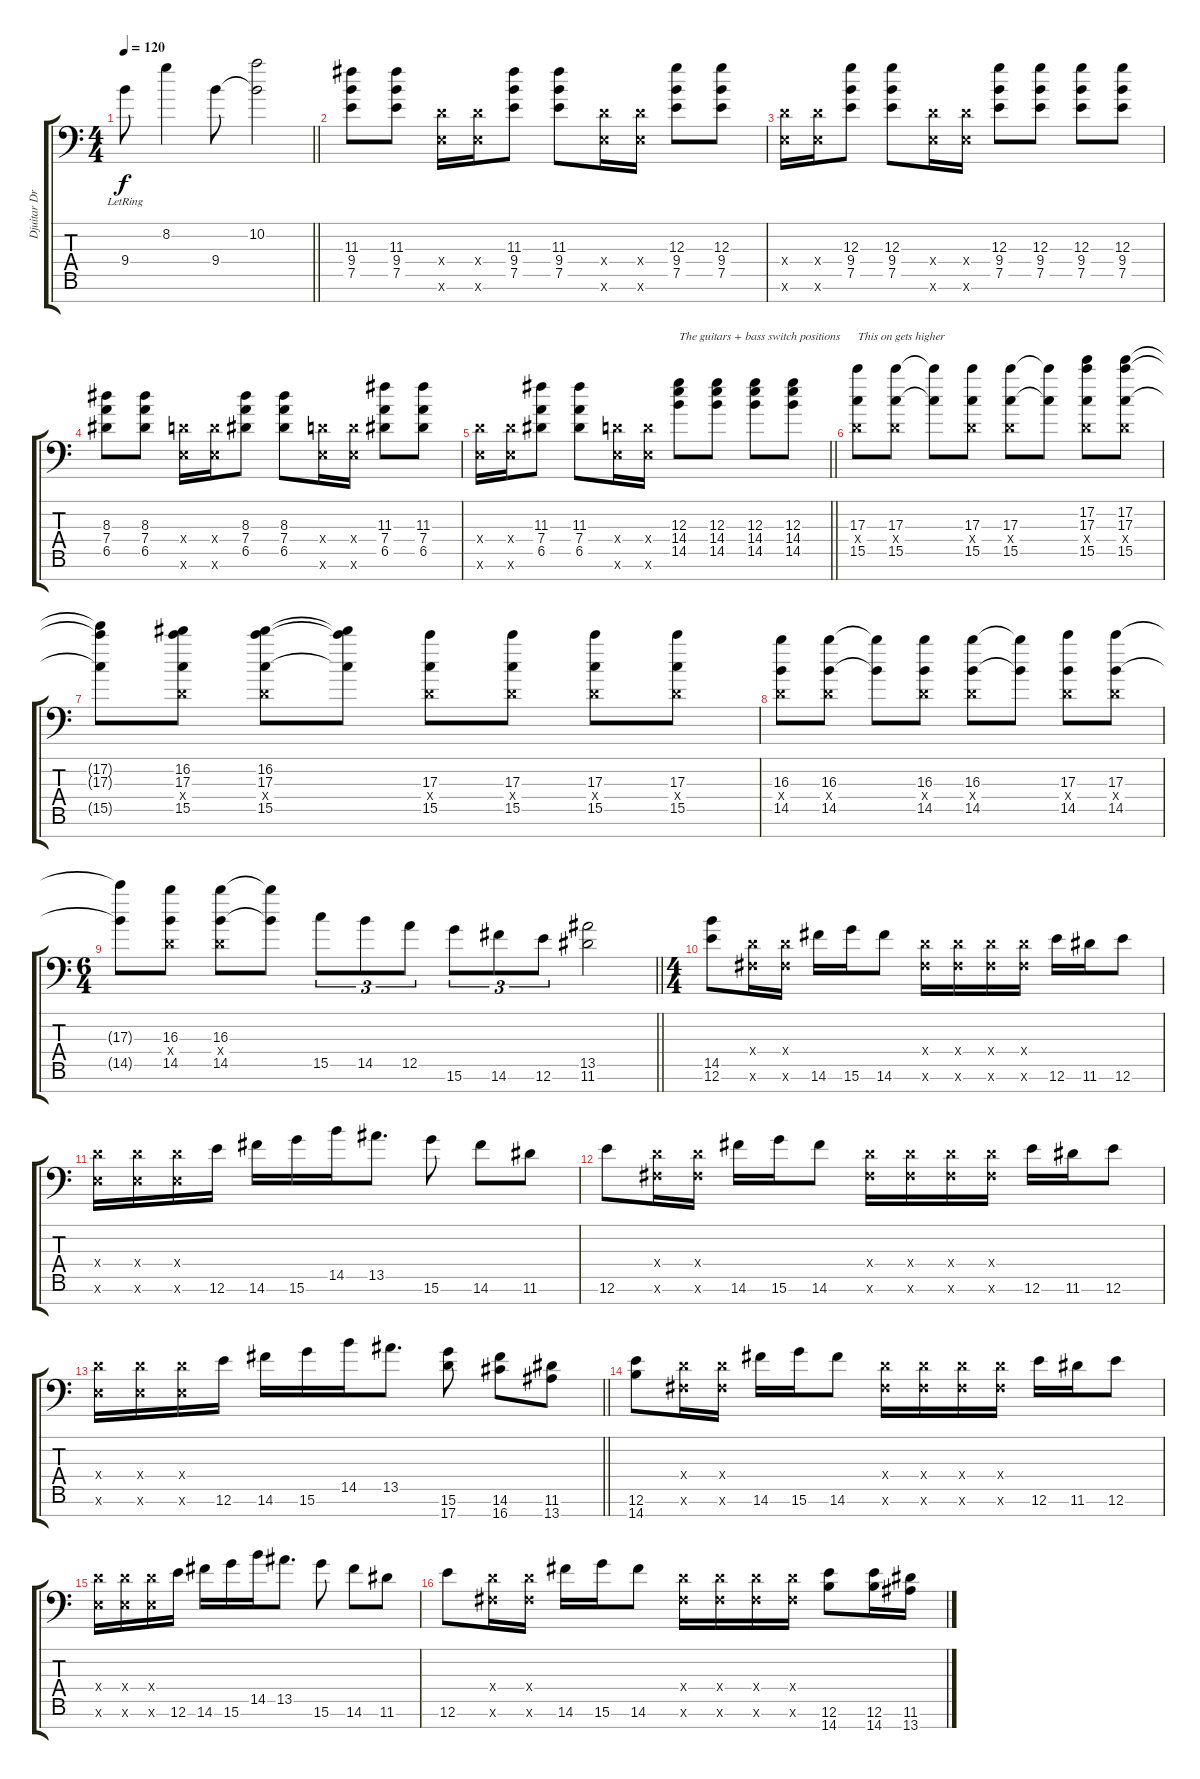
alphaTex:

\track ("Djuitar Dropped A" "Djuitar Dr") {instrument distortionguitar}
\staff {score tabs}
\tuning (E4 B3 G3 D3 A2 E2 A1) {hide}
\ts (4 4)
\tempo 120
\clef f4
\barLineRight lightlight
\ks c
9.4{lr}.8{dy f} 8.2.4 9.4.8 (10.2 9.4{t}).2 |
(11.3 9.4 7.5).8{volume 15} (11.3 9.4 7.5).8 (0.4{x} 0.6{x}).16 (0.4{x} 0.6{x}).16 (11.3 9.4 7.5).8 (11.3 9.4 7.5).8 (0.4{x} 0.6{x}).16 (0.4{x} 0.6{x}).16 (12.3 9.4 7.5).8 (12.3 9.4 7.5).8 |
(0.4{x} 0.6{x}).16 (0.4{x} 0.6{x}).16 (12.3 9.4 7.5).8 (12.3 9.4 7.5).8 (0.4{x} 0.6{x}).16 (0.4{x} 0.6{x}).16 (12.3 9.4 7.5).8 (12.3 9.4 7.5).8 (12.3 9.4 7.5).8 (12.3 9.4 7.5).8 |
(8.3 7.4 6.5).8 (8.3 7.4 6.5).8 (0.4{x} 0.6{x}).16 (0.4{x} 0.6{x}).16 (8.3 7.4 6.5).8 (8.3 7.4 6.5).8 (0.4{x} 0.6{x}).16 (0.4{x} 0.6{x}).16 (11.3 7.4 6.5).8 (11.3 7.4 6.5).8 |
\barLineRight lightlight
(0.4{x} 0.6{x}).16 (0.4{x} 0.6{x}).16 (11.3 7.4 6.5).8 (11.3 7.4 6.5).8 (0.4{x} 0.6{x}).16 (0.4{x} 0.6{x}).16 (12.3 14.4 14.5).8{txt "The guitars + bass switch positions"} (12.3 14.4 14.5).8 (12.3 14.4 14.5).8 (12.3 14.4 14.5).8 |
(17.3 0.4{x} 15.5).8{txt "This on gets higher"} (17.3 0.4{x} 15.5).8 (17.3{t} 15.5{t}).8 (17.3 0.4{x} 15.5).8 (17.3 0.4{x} 15.5).8 (17.3{t} 15.5{t}).8 (17.2 17.3 0.4{x} 15.5).8 (17.2 17.3 0.4{x} 15.5).8 |
(17.2{t} 17.3{t} 15.5{t}).8 (16.2 17.3 0.4{x} 15.5).8 (16.2 17.3 0.4{x} 15.5).8 (16.2{t} 17.3{t} 15.5{t}).8 (17.3 0.4{x} 15.5).8 (17.3 0.4{x} 15.5).8 (17.3 0.4{x} 15.5).8 (17.3 0.4{x} 15.5).8 |
(16.3 0.4{x} 14.5).8 (16.3 0.4{x} 14.5).8 (16.3{t} 14.5{t}).8 (16.3 0.4{x} 14.5).8 (16.3 0.4{x} 14.5).8 (16.3{t} 14.5{t}).8 (17.3 0.4{x} 14.5).8 (17.3 0.4{x} 14.5).8 |
\ts (6 4)
\barLineRight lightlight
(17.3{t} 14.5{t}).8 (16.3 0.4{x} 14.5).8 (16.3 0.4{x} 14.5).8 (16.3{t} 14.5{t}).8 15.5.8{tu (3 2)} 14.5.8{tu (3 2)} 12.5.8{tu (3 2)} 15.6.8{tu (3 2)} 14.6.8{tu (3 2)} 12.6.8{tu (3 2)} (13.5 11.6).2 |
\ts (4 4)
\section ("" "")
(14.5 12.6).8 (0.4{x} 2.6{x}).16 (0.4{x} 2.6{x}).16 14.6.16 15.6.16 14.6.8 (0.4{x} 2.6{x}).16 (0.4{x} 2.6{x}).16 (0.4{x} 2.6{x}).16 (0.4{x} 2.6{x}).16 12.6.16 11.6.16 12.6.8 |
(0.4{x} 0.6{x}).16 (0.4{x} 0.6{x}).16 (0.4{x} 0.6{x}).16 12.6.16 14.6.16 15.6.16 14.5.16 13.5.8{d} 15.6.8 14.6.8 11.6.8 |
12.6.8 (0.4{x} 2.6{x}).16 (0.4{x} 2.6{x}).16 14.6.16 15.6.16 14.6.8 (0.4{x} 2.6{x}).16 (0.4{x} 2.6{x}).16 (0.4{x} 2.6{x}).16 (0.4{x} 2.6{x}).16 12.6.16 11.6.16 12.6.8 |
\barLineRight lightlight
(0.4{x} 0.6{x}).16 (0.4{x} 0.6{x}).16 (0.4{x} 0.6{x}).16 12.6.16 14.6.16 15.6.16 14.5.16 13.5.8{d} (15.6 17.7).8 (14.6 16.7).8 (11.6 13.7).8 |
(12.6 14.7).8 (0.4{x} 2.6{x}).16 (0.4{x} 2.6{x}).16 14.6.16 15.6.16 14.6.8 (0.4{x} 2.6{x}).16 (0.4{x} 2.6{x}).16 (0.4{x} 2.6{x}).16 (0.4{x} 2.6{x}).16 12.6.16 11.6.16 12.6.8 |
(0.4{x} 0.6{x}).16 (0.4{x} 0.6{x}).16 (0.4{x} 0.6{x}).16 12.6.16 14.6.16 15.6.16 14.5.16 13.5.8{d} 15.6.8 14.6.8 11.6.8 |
12.6.8 (0.4{x} 2.6{x}).16 (0.4{x} 2.6{x}).16 14.6.16 15.6.16 14.6.8 (0.4{x} 2.6{x}).16 (0.4{x} 2.6{x}).16 (0.4{x} 2.6{x}).16 (0.4{x} 2.6{x}).16 (12.6 14.7).8 (12.6 14.7).16 (11.6 13.7).16
